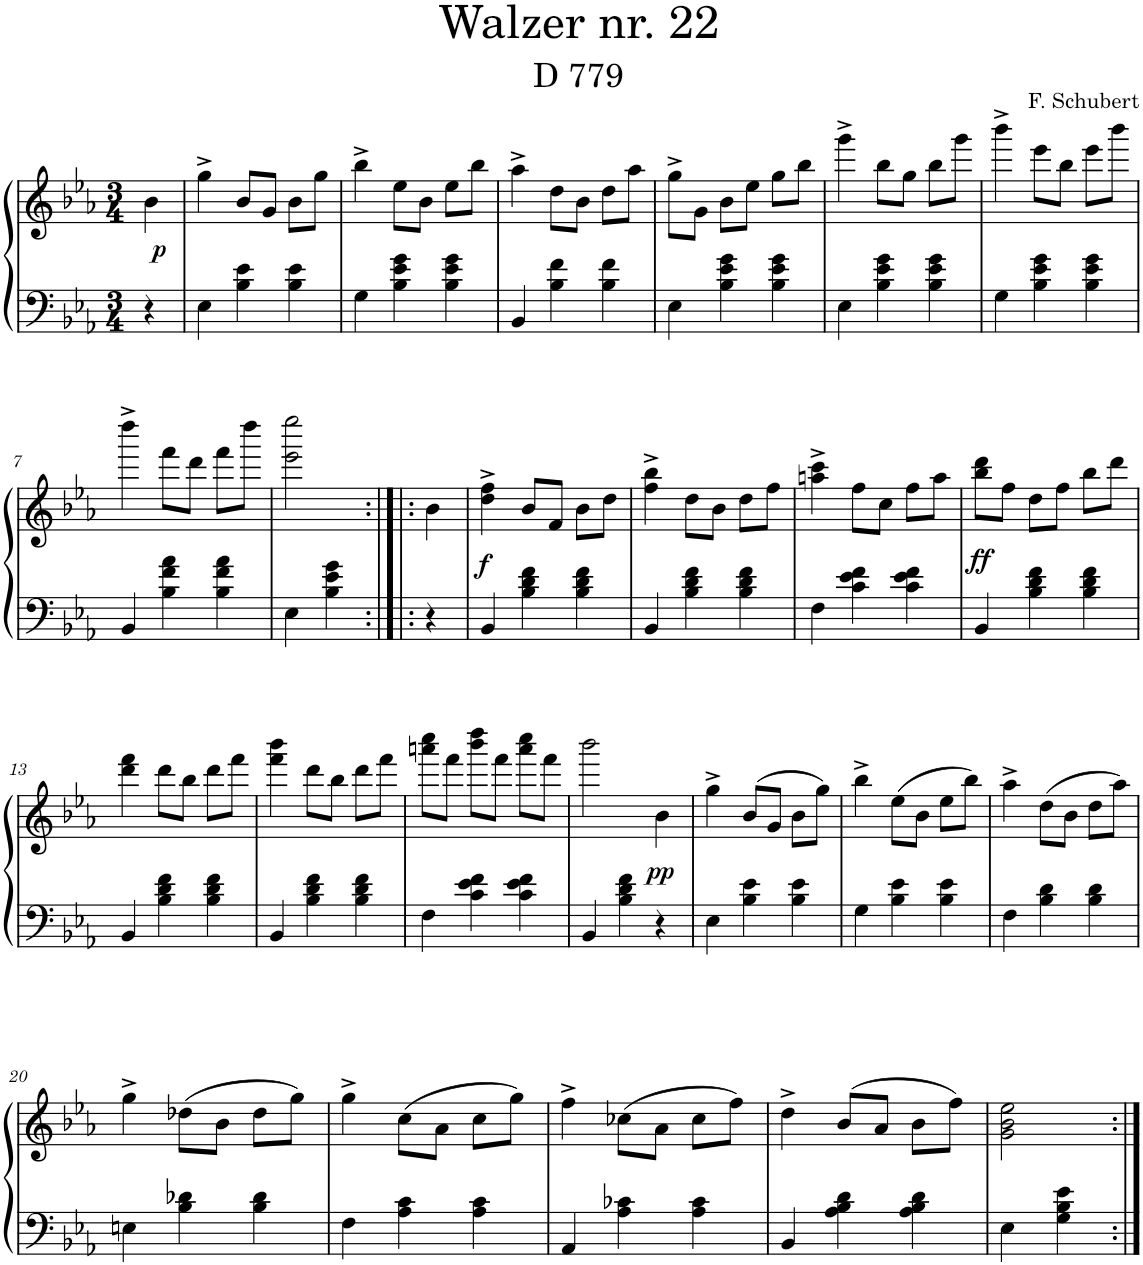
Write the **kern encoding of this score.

**kern	**kern	**dynam
*part1	*part1	*part1
*staff2	*staff1	*staff1/2
*I"Piano	*	*
*I'Pno.	*	*
*clefF4	*clefG2	*
*k[b-e-a-]	*k[b-e-a-]	*
*M3/4	*M3/4	*
=	=	=
!	!	!LO:DY:b
4r	4b-\	p
=1	=1	=1
4E-\	4gg^\	.
4B-\ 4e-\	8b-/L	.
.	8g/J	.
4B-\ 4e-\	8b-\L	.
.	8gg\J	.
=2	=2	=2
4G\	4bb-^\	.
4B-\ 4e-\ 4g\	8ee-\L	.
.	8b-\J	.
4B-\ 4e-\ 4g\	8ee-\L	.
.	8bb-\J	.
=3	=3	=3
4BB-/	4aa-^\	.
4B-\ 4f\	8dd\L	.
.	8b-\J	.
4B-\ 4f\	8dd\L	.
.	8aa-\J	.
=4	=4	=4
4E-\	8gg^\L	.
.	8g\J	.
4B-\ 4e-\ 4g\	8b-\L	.
.	8ee-\J	.
4B-\ 4e-\ 4g\	8gg\L	.
.	8bb-\J	.
=5	=5	=5
4E-\	4ggg^\	.
4B-\ 4e-\ 4g\	8bb-\L	.
.	8gg\J	.
4B-\ 4e-\ 4g\	8bb-\L	.
.	8ggg\J	.
=6	=6	=6
4G\	4bbb-^\	.
4B-\ 4e-\ 4g\	8eee-\L	.
.	8bb-\J	.
4B-\ 4e-\ 4g\	8eee-\L	.
.	8bbb-\J	.
!!LO:LB:g=z
=7	=7	=7
4BB-/	4dddd^\	.
4B-\ 4f\ 4a-\	8fff\L	.
.	8ddd\J	.
4B-\ 4f\ 4a-\	8fff\L	.
.	8dddd\J	.
=8	=8	=8
4E-\	2eee-\ 2eeee-\	.
4B-\ 4e-\ 4g\	.	.
=8X1:|!|:	=8X1:|!|:	=8X1:|!|:
4r	4b-\	.
=9	=9	=9
!	!	!LO:DY:b
4BB-/	4dd\^ 4ff\^	f
4B-\ 4d\ 4f\	8b-/L	.
.	8f/J	.
4B-\ 4d\ 4f\	8b-\L	.
.	8dd\J	.
=10	=10	=10
4BB-/	4ff\^ 4bb-\^	.
4B-\ 4d\ 4f\	8dd\L	.
.	8b-\J	.
4B-\ 4d\ 4f\	8dd\L	.
.	8ff\J	.
=11	=11	=11
4F\	4aan\^ 4ccc\^	.
4c\ 4e-\ 4f\	8ff\L	.
.	8cc\J	.
4c\ 4e-\ 4f\	8ff\L	.
.	8aa\J	.
=12	=12	=12
!	!	!LO:DY:b
4BB-/	8bb-\ 8ddd\L	ff
.	8ff\J	.
4B-\ 4d\ 4f\	8dd\L	.
.	8ff\J	.
4B-\ 4d\ 4f\	8bb-\L	.
.	8ddd\J	.
!!LO:LB:g=z
=13	=13	=13
4BB-/	4ddd\ 4fff\	.
4B-\ 4d\ 4f\	8ddd\L	.
.	8bb-\J	.
4B-\ 4d\ 4f\	8ddd\L	.
.	8fff\J	.
=14	=14	=14
4BB-/	4fff\ 4bbb-\	.
4B-\ 4d\ 4f\	8ddd\L	.
.	8bb-\J	.
4B-\ 4d\ 4f\	8ddd\L	.
.	8fff\J	.
=15	=15	=15
4F\	8aaan\ 8cccc\L	.
.	8fff\J	.
4c\ 4e-\ 4f\	8bbb-\ 8dddd\L	.
.	8fff\J	.
4c\ 4e-\ 4f\	8aaa\ 8cccc\L	.
.	8fff\J	.
=16	=16	=16
4BB-/	2bbb-\	.
4B-\ 4d\ 4f\	.	.
!	!	!LO:DY:b
4r	4b-\	pp
=17	=17	=17
4E-\	4gg^\	.
4B-\ 4e-\	(8b-/L	.
.	8g/J	.
4B-\ 4e-\	8b-\L	.
.	8gg\J)	.
=18	=18	=18
4G\	4bb-^\	.
4B-\ 4e-\	(8ee-\L	.
.	8b-\J	.
4B-\ 4e-\	8ee-\L	.
.	8bb-\J)	.
=19	=19	=19
4F\	4aa-^\	.
4B-\ 4d\	(8dd\L	.
.	8b-\J	.
4B-\ 4d\	8dd\L	.
.	8aa-\J)	.
!!LO:LB:g=z
=20	=20	=20
4En\	4gg^\	.
4B-\ 4d-X\	(8dd-X\L	.
.	8b-\J	.
4B-\ 4d-\	8dd-\L	.
.	8gg\J)	.
=21	=21	=21
4F\	4gg^\	.
4A-\ 4c\	(8cc\L	.
.	8a-\J	.
4A-\ 4c\	8cc\L	.
.	8gg\J)	.
=22	=22	=22
4AA-/	4ff^\	.
4A-\ 4c-X\	(8cc-X\L	.
.	8a-\J	.
4A-\ 4c-\	8cc-\L	.
.	8ff\J)	.
=23	=23	=23
4BB-/	4dd^\	.
4A-\ 4B-\ 4d\	(8b-/L	.
.	8a-/J	.
4A-\ 4B-\ 4d\	8b-\L	.
.	8ff\J)	.
=24	=24	=24
4E-\	2g\ 2b-\ 2ee-\	.
4G\ 4B-\ 4e-\	.	.
=:|!	=:|!	=:|!
*-	*-	*-
